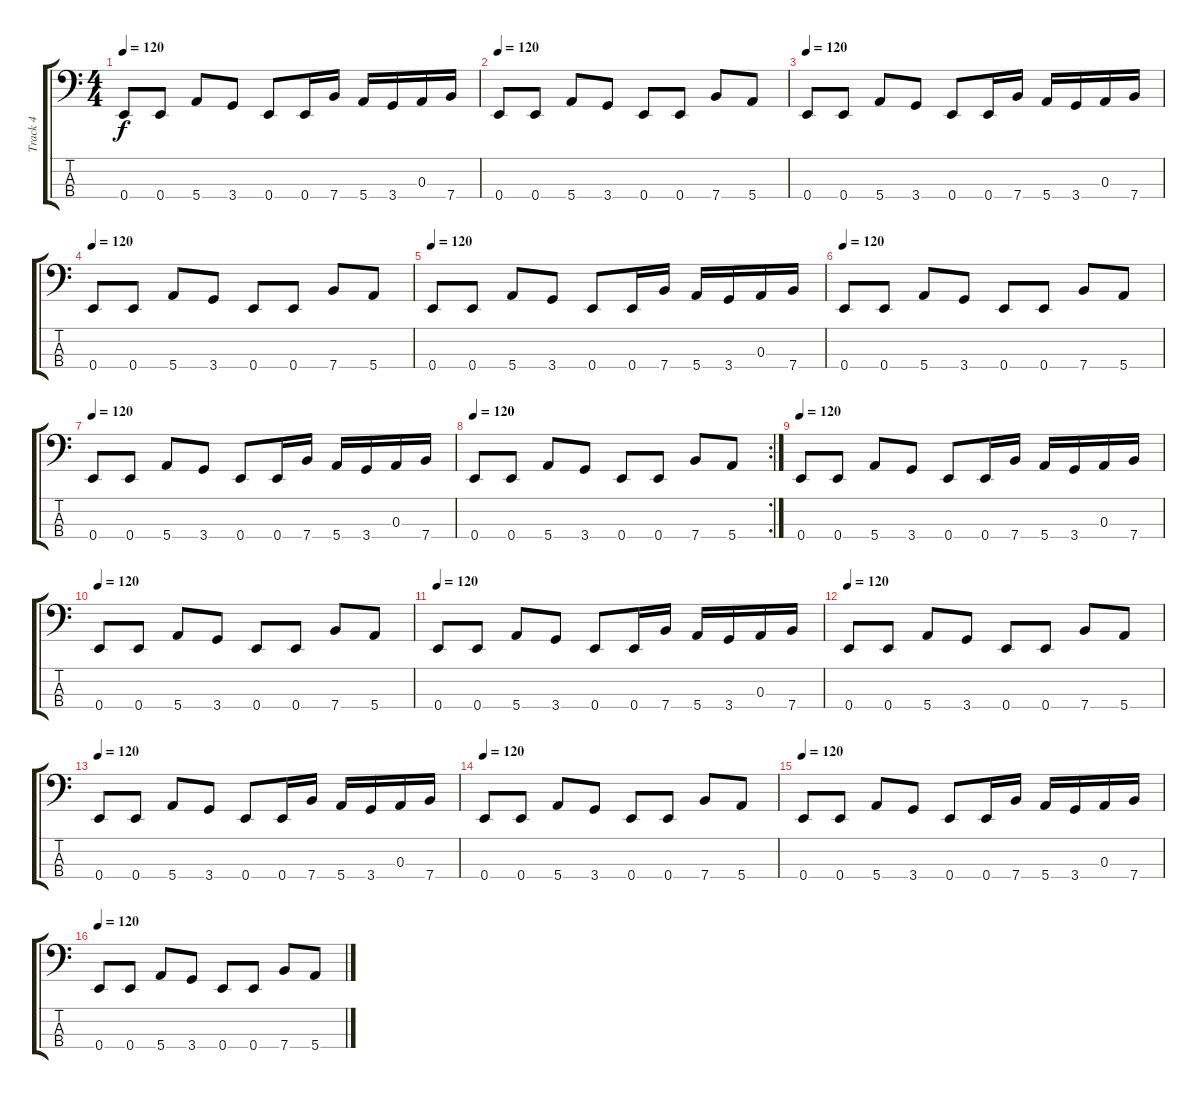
\track ("Track 4" "Track 4") {instrument slapbass1}
\staff {score tabs}
\tuning (G2 D2 A1 E1) {hide}
\ts (4 4)
\tempo 120
\clef f4
\ks c
0.4.8{dy f} 0.4.8 5.4.8 3.4.8 0.4.8 0.4.16 7.4.16{instrument slapbass1} 5.4.16 3.4.16 0.3.16 7.4.16 |
\tempo 120
0.4.8{instrument electricbassfinger} 0.4.8 5.4.8 3.4.8 0.4.8 0.4.8 7.4.8 5.4.8 |
\tempo 120
0.4.8 0.4.8 5.4.8 3.4.8 0.4.8 0.4.16 7.4.16{instrument slapbass1} 5.4.16 3.4.16 0.3.16 7.4.16 |
\tempo 120
0.4.8{instrument electricbassfinger} 0.4.8 5.4.8 3.4.8 0.4.8 0.4.8 7.4.8 5.4.8 |
\tempo 120
0.4.8 0.4.8 5.4.8 3.4.8 0.4.8 0.4.16 7.4.16{instrument slapbass1} 5.4.16 3.4.16 0.3.16 7.4.16 |
\tempo 120
0.4.8{instrument electricbassfinger} 0.4.8 5.4.8 3.4.8 0.4.8 0.4.8 7.4.8 5.4.8 |
\tempo 120
0.4.8 0.4.8 5.4.8 3.4.8 0.4.8 0.4.16 7.4.16{instrument slapbass1} 5.4.16 3.4.16 0.3.16 7.4.16 |
\rc 2
\tempo 120
0.4.8{instrument electricbassfinger} 0.4.8 5.4.8 3.4.8 0.4.8 0.4.8 7.4.8 5.4.8 |
\tempo 120
0.4.8 0.4.8 5.4.8 3.4.8 0.4.8 0.4.16 7.4.16{instrument slapbass1} 5.4.16 3.4.16 0.3.16 7.4.16 |
\tempo 120
0.4.8{instrument electricbassfinger} 0.4.8 5.4.8 3.4.8 0.4.8 0.4.8 7.4.8 5.4.8 |
\tempo 120
0.4.8 0.4.8 5.4.8 3.4.8 0.4.8 0.4.16 7.4.16{instrument slapbass1} 5.4.16 3.4.16 0.3.16 7.4.16 |
\tempo 120
0.4.8{instrument electricbassfinger} 0.4.8 5.4.8 3.4.8 0.4.8 0.4.8 7.4.8 5.4.8 |
\tempo 120
0.4.8 0.4.8 5.4.8 3.4.8 0.4.8 0.4.16 7.4.16{instrument slapbass1} 5.4.16 3.4.16 0.3.16 7.4.16 |
\tempo 120
0.4.8{instrument electricbassfinger} 0.4.8 5.4.8 3.4.8 0.4.8 0.4.8 7.4.8 5.4.8 |
\tempo 120
0.4.8 0.4.8 5.4.8 3.4.8 0.4.8 0.4.16 7.4.16{instrument slapbass1} 5.4.16 3.4.16 0.3.16 7.4.16 |
\tempo 120
0.4.8{instrument electricbassfinger} 0.4.8 5.4.8 3.4.8 0.4.8 0.4.8 7.4.8 5.4.8
